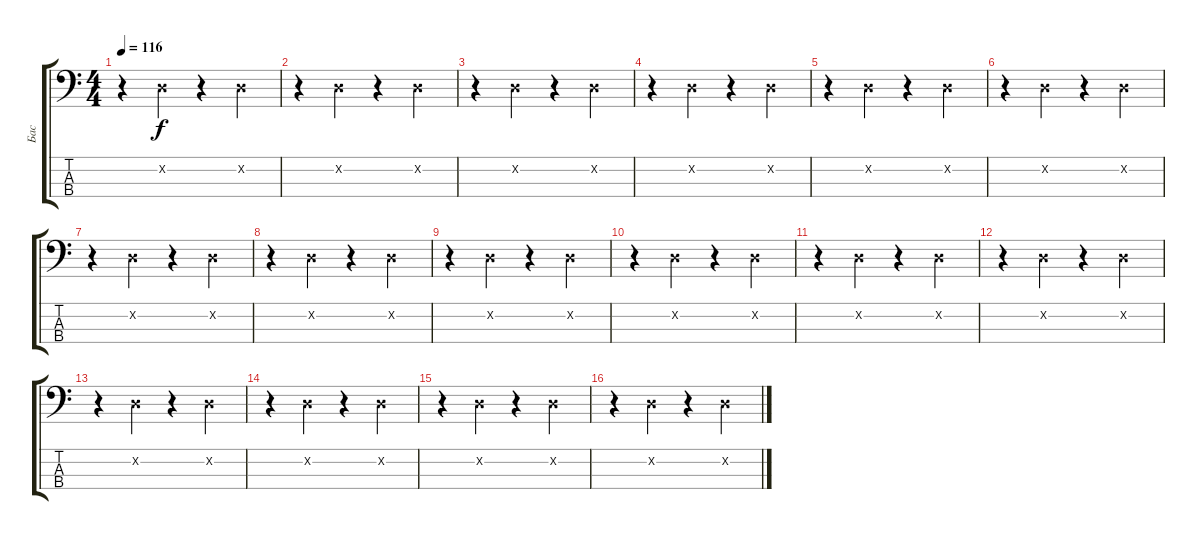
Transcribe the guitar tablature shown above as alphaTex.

\track ("Бас" "Бас") {instrument electricbassfinger}
\staff {score tabs}
\tuning (G2 D2 A1 E1) {hide}
\ts (4 4)
\tempo 116
\clef f4
\ks c
r.4{dy f} 0.2{x}.4 r.4 0.2{x}.4 |
r.4 0.2{x}.4 r.4 0.2{x}.4 |
r.4 0.2{x}.4 r.4 0.2{x}.4 |
r.4 0.2{x}.4 r.4 0.2{x}.4 |
r.4 0.2{x}.4 r.4 0.2{x}.4 |
r.4 0.2{x}.4 r.4 0.2{x}.4 |
r.4 0.2{x}.4 r.4 0.2{x}.4 |
r.4 0.2{x}.4 r.4 0.2{x}.4 |
r.4 0.2{x}.4 r.4 0.2{x}.4 |
r.4 0.2{x}.4 r.4 0.2{x}.4 |
r.4 0.2{x}.4 r.4 0.2{x}.4 |
r.4 0.2{x}.4 r.4 0.2{x}.4 |
r.4 0.2{x}.4 r.4 0.2{x}.4 |
r.4 0.2{x}.4 r.4 0.2{x}.4 |
r.4 0.2{x}.4 r.4 0.2{x}.4 |
r.4 0.2{x}.4 r.4 0.2{x}.4
